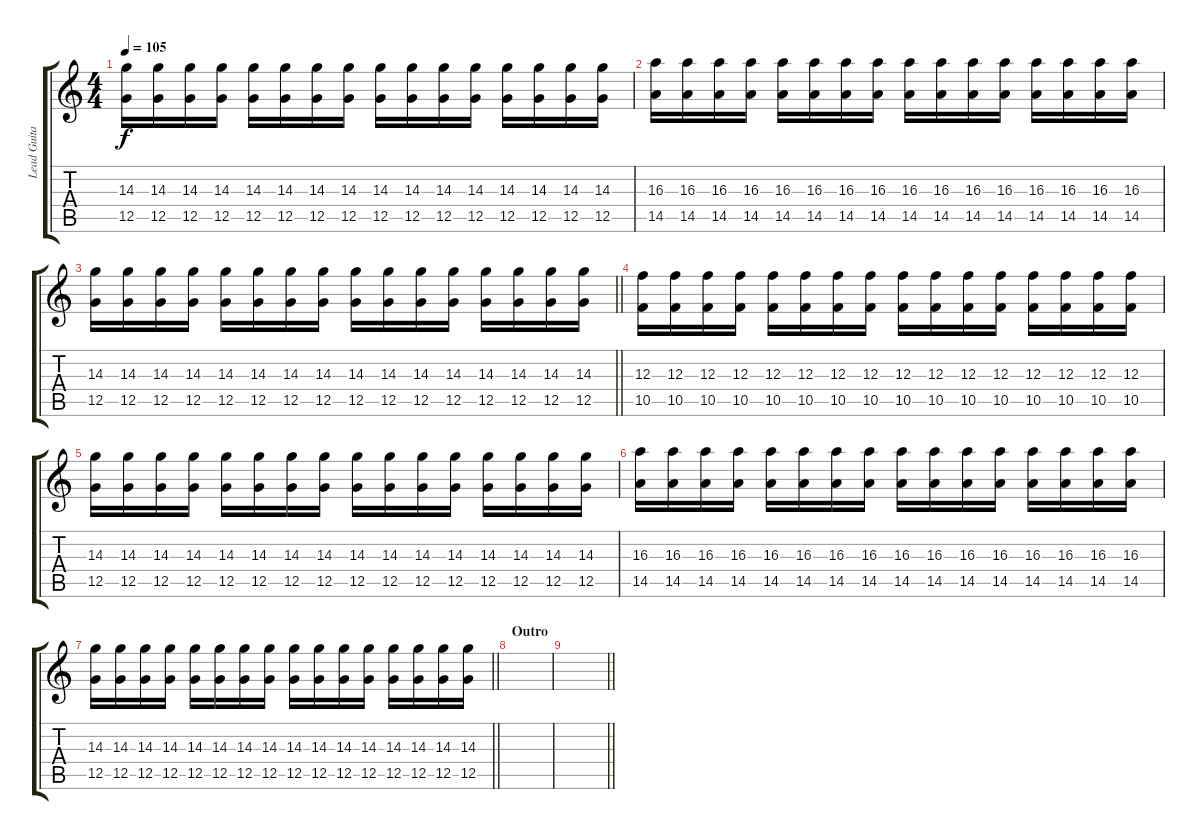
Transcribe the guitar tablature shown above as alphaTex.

\track ("Lead Guitar " "Lead Guita") {instrument distortionguitar}
\staff {score tabs}
\tuning (D4 A3 F3 C3 G2 C2) {hide}
\ts (4 4)
\tempo 105
\clef g2
\ks c
(14.3 12.5).16{dy f} (14.3 12.5).16 (14.3 12.5).16 (14.3 12.5).16 (14.3 12.5).16 (14.3 12.5).16 (14.3 12.5).16 (14.3 12.5).16 (14.3 12.5).16 (14.3 12.5).16 (14.3 12.5).16 (14.3 12.5).16 (14.3 12.5).16 (14.3 12.5).16 (14.3 12.5).16 (14.3 12.5).16 |
(16.3 14.5).16 (16.3 14.5).16 (16.3 14.5).16 (16.3 14.5).16 (16.3 14.5).16 (16.3 14.5).16 (16.3 14.5).16 (16.3 14.5).16 (16.3 14.5).16 (16.3 14.5).16 (16.3 14.5).16 (16.3 14.5).16 (16.3 14.5).16 (16.3 14.5).16 (16.3 14.5).16 (16.3 14.5).16 |
\barLineRight lightlight
(14.3 12.5).16 (14.3 12.5).16 (14.3 12.5).16 (14.3 12.5).16 (14.3 12.5).16 (14.3 12.5).16 (14.3 12.5).16 (14.3 12.5).16 (14.3 12.5).16 (14.3 12.5).16 (14.3 12.5).16 (14.3 12.5).16 (14.3 12.5).16 (14.3 12.5).16 (14.3 12.5).16 (14.3 12.5).16 |
(12.3 10.5).16 (12.3 10.5).16 (12.3 10.5).16 (12.3 10.5).16 (12.3 10.5).16 (12.3 10.5).16 (12.3 10.5).16 (12.3 10.5).16 (12.3 10.5).16 (12.3 10.5).16 (12.3 10.5).16 (12.3 10.5).16 (12.3 10.5).16 (12.3 10.5).16 (12.3 10.5).16 (12.3 10.5).16 |
(14.3 12.5).16 (14.3 12.5).16 (14.3 12.5).16 (14.3 12.5).16 (14.3 12.5).16 (14.3 12.5).16 (14.3 12.5).16 (14.3 12.5).16 (14.3 12.5).16 (14.3 12.5).16 (14.3 12.5).16 (14.3 12.5).16 (14.3 12.5).16 (14.3 12.5).16 (14.3 12.5).16 (14.3 12.5).16 |
(16.3 14.5).16 (16.3 14.5).16 (16.3 14.5).16 (16.3 14.5).16 (16.3 14.5).16 (16.3 14.5).16 (16.3 14.5).16 (16.3 14.5).16 (16.3 14.5).16 (16.3 14.5).16 (16.3 14.5).16 (16.3 14.5).16 (16.3 14.5).16 (16.3 14.5).16 (16.3 14.5).16 (16.3 14.5).16 |
\barLineRight lightlight
(14.3 12.5).16 (14.3 12.5).16 (14.3 12.5).16 (14.3 12.5).16 (14.3 12.5).16 (14.3 12.5).16 (14.3 12.5).16 (14.3 12.5).16 (14.3 12.5).16 (14.3 12.5).16 (14.3 12.5).16 (14.3 12.5).16 (14.3 12.5).16 (14.3 12.5).16 (14.3 12.5).16 (14.3 12.5).16 |
\section ("" "Outro")
|
\barLineRight lightlight
